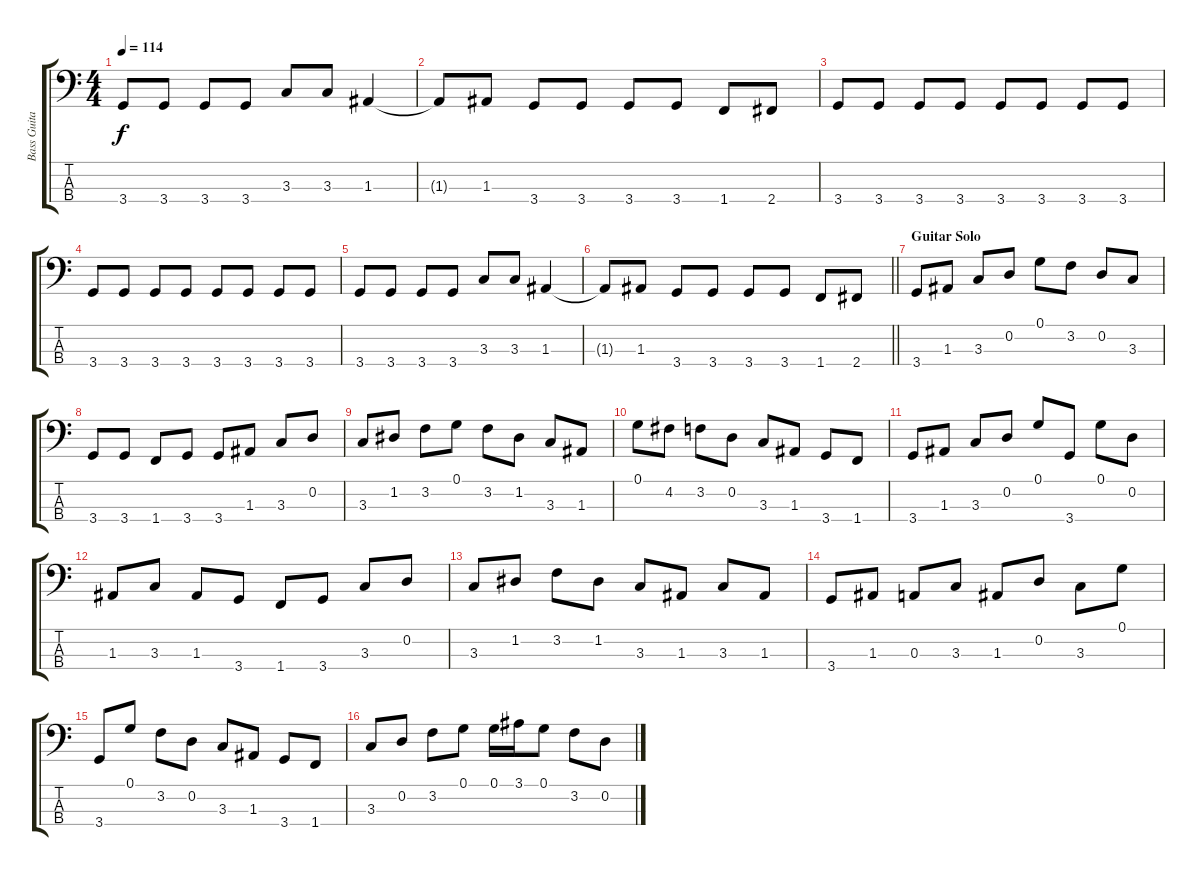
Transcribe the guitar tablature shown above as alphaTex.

\track ("Bass Guitar" "Bass Guita") {instrument electricbasspick}
\staff {score tabs}
\tuning (G2 D2 A1 E1) {hide}
\ts (4 4)
\tempo 114
\clef f4
\ks c
3.4.8{dy f} 3.4.8 3.4.8 3.4.8 3.3.8 3.3.8 1.3.4 |
1.3{t}.8 1.3.8 3.4.8 3.4.8 3.4.8 3.4.8 1.4.8 2.4.8 |
3.4.8 3.4.8 3.4.8 3.4.8 3.4.8 3.4.8 3.4.8 3.4.8 |
3.4.8 3.4.8 3.4.8 3.4.8 3.4.8 3.4.8 3.4.8 3.4.8 |
3.4.8 3.4.8 3.4.8 3.4.8 3.3.8 3.3.8 1.3.4 |
\barLineRight lightlight
1.3{t}.8 1.3.8 3.4.8 3.4.8 3.4.8 3.4.8 1.4.8 2.4.8 |
\section ("" "Guitar Solo")
3.4.8 1.3.8 3.3.8 0.2.8 0.1.8 3.2.8 0.2.8 3.3.8 |
3.4.8 3.4.8 1.4.8 3.4.8 3.4.8 1.3.8 3.3.8 0.2.8 |
3.3.8 1.2.8 3.2.8 0.1.8 3.2.8 1.2.8 3.3.8 1.3.8 |
0.1.8 4.2.8 3.2.8 0.2.8 3.3.8 1.3.8 3.4.8 1.4.8 |
3.4.8 1.3.8 3.3.8 0.2.8 0.1.8 3.4.8 0.1.8 0.2.8 |
1.3.8 3.3.8 1.3.8 3.4.8 1.4.8 3.4.8 3.3.8 0.2.8 |
3.3.8 1.2.8 3.2.8 1.2.8 3.3.8 1.3.8 3.3.8 1.3.8 |
3.4.8 1.3.8 0.3.8 3.3.8 1.3.8 0.2.8 3.3.8 0.1.8 |
3.4.8 0.1.8 3.2.8 0.2.8 3.3.8 1.3.8 3.4.8 1.4.8 |
3.3.8 0.2.8 3.2.8 0.1.8 0.1.16 3.1.16 0.1.8 3.2.8 0.2.8
